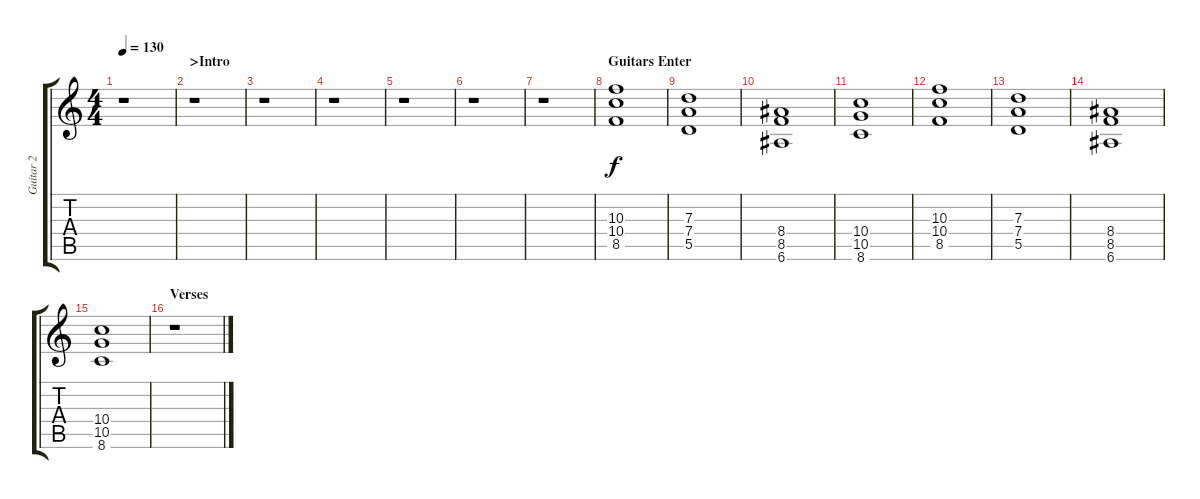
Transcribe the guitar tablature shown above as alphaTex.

\track ("Guitar 2" "Guitar 2") {instrument distortionguitar}
\staff {score tabs}
\tuning (E4 B3 G3 D3 A2 E2) {hide}
\ts (4 4)
\tempo 130
\clef g2
\ks c
r.1{dy f instrument distortionguitar} |
\section ("" ">Intro")
r.1 |
r.1 |
r.1 |
r.1 |
r.1 |
r.1 |
\section ("" "Guitars Enter")
(10.3 10.4 8.5).1 |
(7.3 7.4 5.5).1 |
(8.4 8.5 6.6).1 |
(10.4 10.5 8.6).1 |
(10.3 10.4 8.5).1 |
(7.3 7.4 5.5).1 |
(8.4 8.5 6.6).1 |
(10.4 10.5 8.6).1 |
\section ("" "Verses")
r.1
